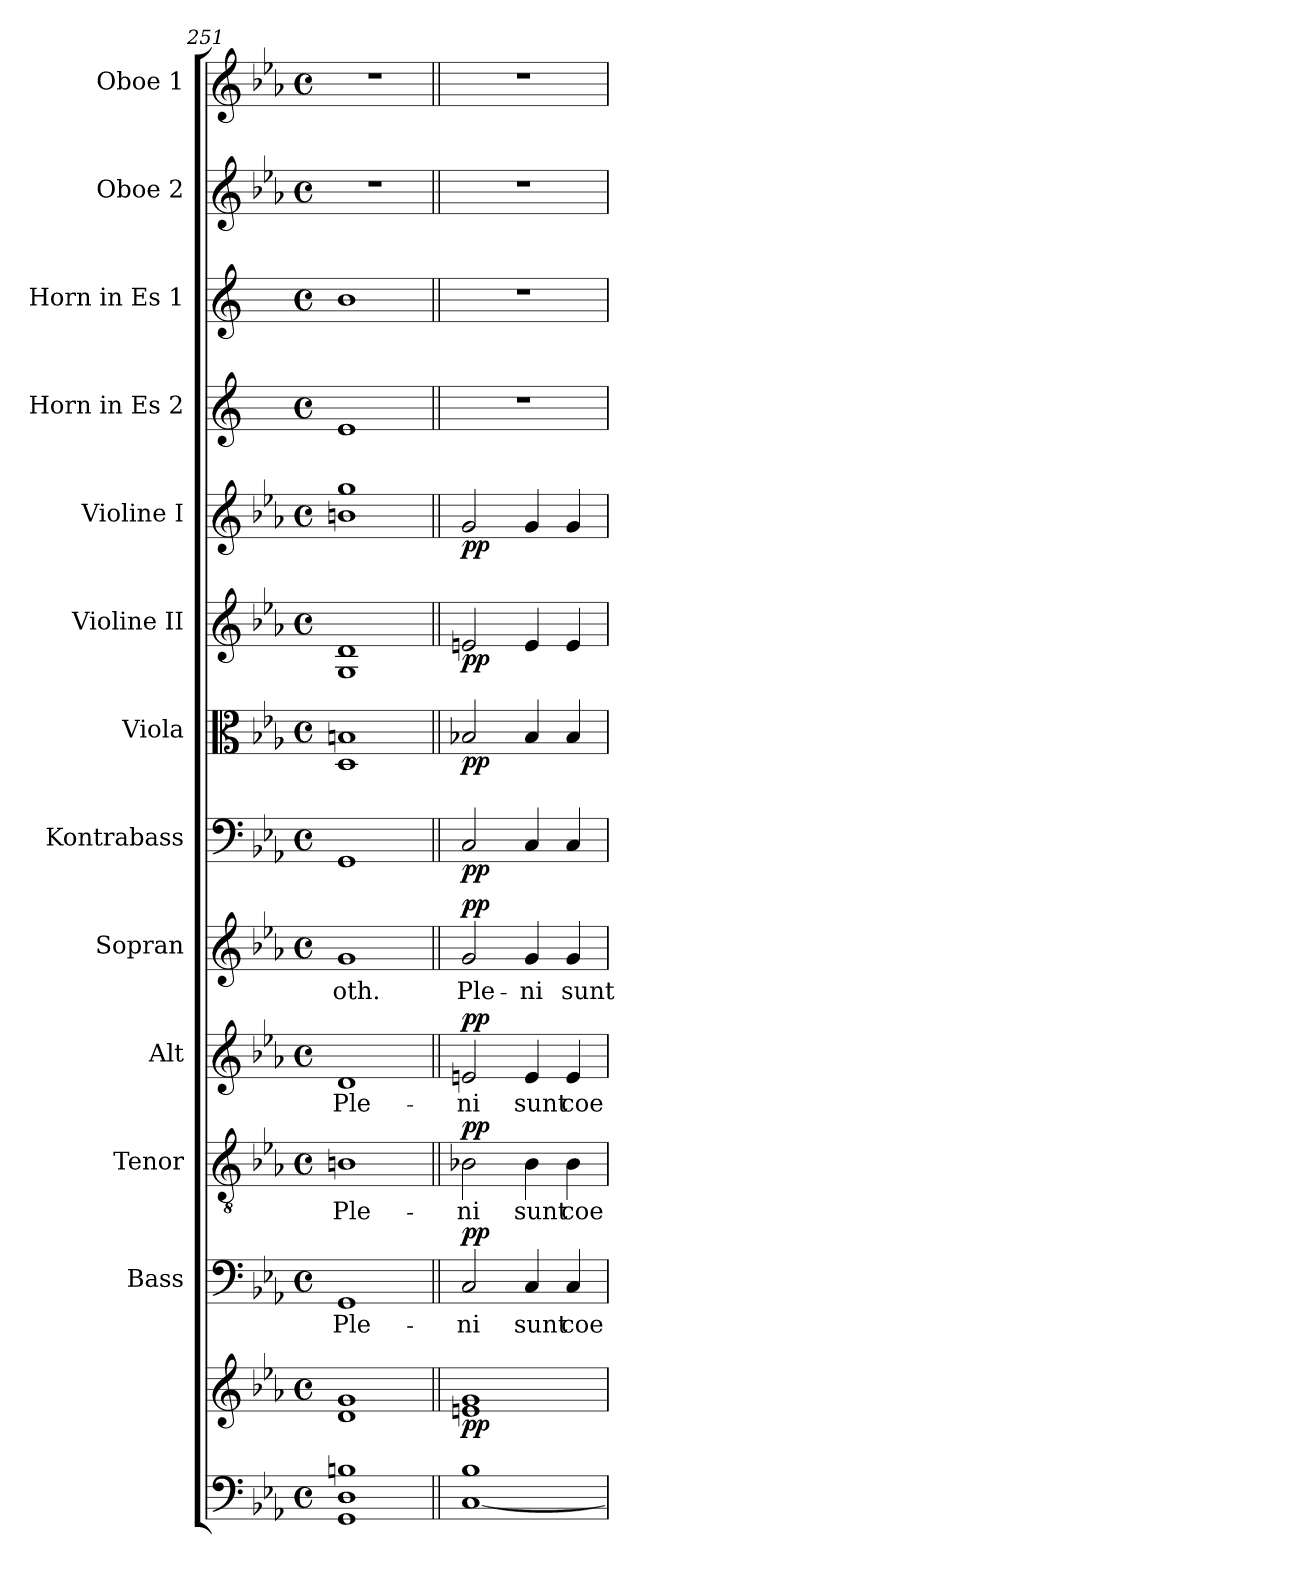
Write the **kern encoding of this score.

**kern	**kern	**dynam	**kern	**text	**dynam	**kern	**text	**dynam	**kern	**text	**dynam	**kern	**text	**dynam	**kern	**dynam	**kern	**dynam	**kern	**dynam	**kern	**dynam	**kern	**kern	**kern	**kern
*part13	*part13	*part13	*part12	*part12	*part12	*part11	*part11	*part11	*part10	*part10	*part10	*part9	*part9	*part9	*part8	*part8	*part7	*part7	*part6	*part6	*part5	*part5	*part4	*part3	*part2	*part1
*staff14	*staff13	*staff13/14	*staff12	*staff12	*staff12	*staff11	*staff11	*staff11	*staff10	*staff10	*staff10	*staff9	*staff9	*staff9	*staff8	*staff8	*staff7	*staff7	*staff6	*staff6	*staff5	*staff5	*staff4	*staff3	*staff2	*staff1
*	*	*	*I"Bass	*	*	*I"Tenor	*	*	*I"Alt	*	*	*I"Sopran	*	*	*I"Kontrabass	*	*I"Viola	*	*I"Violine II	*	*I"Violine I	*	*I"Horn in Es 2	*I"Horn in Es 1	*I"Oboe 2	*I"Oboe 1
*	*	*	*I'B.	*	*	*I'T.	*	*	*I'A.	*	*	*I'S.	*	*	*I'Kb.	*	*I'Vla.	*	*I'Vl. II	*	*I'Vl. I	*	*I'Hr. 2	*I'Hr. 1	*I'Ob. 2	*I'Ob. 1
*clefF4	*clefG2	*	*clefF4	*	*	*clefGv2	*	*	*clefG2	*	*	*clefG2	*	*	*clefF4	*	*clefC3	*	*clefG2	*	*clefG2	*	*clefG2	*clefG2	*clefG2	*clefG2
*	*	*	*	*	*	*	*	*	*	*	*	*	*	*	*ITrd7c12	*	*	*	*	*	*	*	*ITrd5c9	*ITrd5c9	*	*
*k[b-e-a-]	*k[b-e-a-]	*	*k[b-e-a-]	*	*	*k[b-e-a-]	*	*	*k[b-e-a-]	*	*	*k[b-e-a-]	*	*	*k[b-e-a-]	*	*k[b-e-a-]	*	*k[b-e-a-]	*	*k[b-e-a-]	*	*k[b-e-a-]	*k[b-e-a-]	*k[b-e-a-]	*k[b-e-a-]
*E-:	*E-:	*	*E-:	*	*	*E-:	*	*	*E-:	*	*	*E-:	*	*	*E-:	*	*E-:	*	*E-:	*	*E-:	*	*E-:	*E-:	*E-:	*E-:
*M4/4	*M4/4	*	*M4/4	*	*	*M4/4	*	*	*M4/4	*	*	*M4/4	*	*	*M4/4	*	*M4/4	*	*M4/4	*	*M4/4	*	*M4/4	*M4/4	*M4/4	*M4/4
*met(c)	*met(c)	*	*met(c)	*	*	*met(c)	*	*	*met(c)	*	*	*met(c)	*	*	*met(c)	*	*met(c)	*	*met(c)	*	*met(c)	*	*met(c)	*met(c)	*met(c)	*met(c)
=251	=251	=251	=251	=251	=251	=251	=251	=251	=251	=251	=251	=251	=251	=251	=251	=251	=251	=251	=251	=251	=251	=251	=251	=251	=251	=251
*^	*^	*	*	*	*	*	*	*	*	*	*	*	*	*	*	*	*	*	*	*	*	*	*	*	*	*
!	!	!	!	!	!	!LO:LY:b	!	!	!LO:LY:b	!	!	!LO:LY:b	!	!	!LO:LY:b	!	!	!	!	!	!	!	!	!	!	!	!	!
1Bn	1GG 1D	1g	1d	.	1GG	Ple-	.	1Bn	Ple-	.	1d	Ple-	.	1g	-oth.	.	1GGG	.	1D 1Bn	.	1G 1d	.	1bn 1gg	.	1G	1d	1r	1r
=252||	=252||	=252||	=252||	=252||	=252||	=252||	=252||	=252||	=252||	=252||	=252||	=252||	=252||	=252||	=252||	=252||	=252||	=252||	=252||	=252||	=252||	=252||	=252||	=252||	=252||	=252||	=252||	=252||
!	!	!	!	!LO:DY:b	!	!LO:LY:b	!LO:DY:a	!	!LO:LY:b	!LO:DY:a	!	!LO:LY:b	!LO:DY:a	!	!LO:LY:b	!LO:DY:a	!	!LO:DY:b	!	!LO:DY:b	!	!LO:DY:b	!	!LO:DY:b	!	!	!	!
1B-	[<1C	1g	1en	pp	2C/	-ni	pp	2B-X\	-ni	pp	2en/	-ni	pp	2g/	Ple-	pp	2CC/	pp	2B-X/	pp	2en/	pp	2g/	pp	1r	1r	1r	1r
!	!	!	!	!	!	!LO:LY:b	!	!	!LO:LY:b	!	!	!LO:LY:b	!	!	!LO:LY:b	!	!	!	!	!	!	!	!	!	!	!	!	!
.	.	.	.	.	4C/	sunt	.	4B-\	sunt	.	4e/	sunt	.	4g/	-ni	.	4CC/	.	4B-/	.	4e/	.	4g/	.	.	.	.	.
!	!	!	!	!	!	!LO:LY:b	!	!	!LO:LY:b	!	!	!LO:LY:b	!	!	!LO:LY:b	!	!	!	!	!	!	!	!	!	!	!	!	!
.	.	.	.	.	4C/	coe-	.	4B-\	coe-	.	4e/	coe-	.	4g/	sunt	.	4CC/	.	4B-/	.	4e/	.	4g/	.	.	.	.	.
*v	*v	*	*	*	*	*	*	*	*	*	*	*	*	*	*	*	*	*	*	*	*	*	*	*	*	*	*	*
*	*v	*v	*	*	*	*	*	*	*	*	*	*	*	*	*	*	*	*	*	*	*	*	*	*	*	*	*
=	=	=	=	=	=	=	=	=	=	=	=	=	=	=	=	=	=	=	=	=	=	=	=	=	=	=
*-	*-	*-	*-	*-	*-	*-	*-	*-	*-	*-	*-	*-	*-	*-	*-	*-	*-	*-	*-	*-	*-	*-	*-	*-	*-	*-
